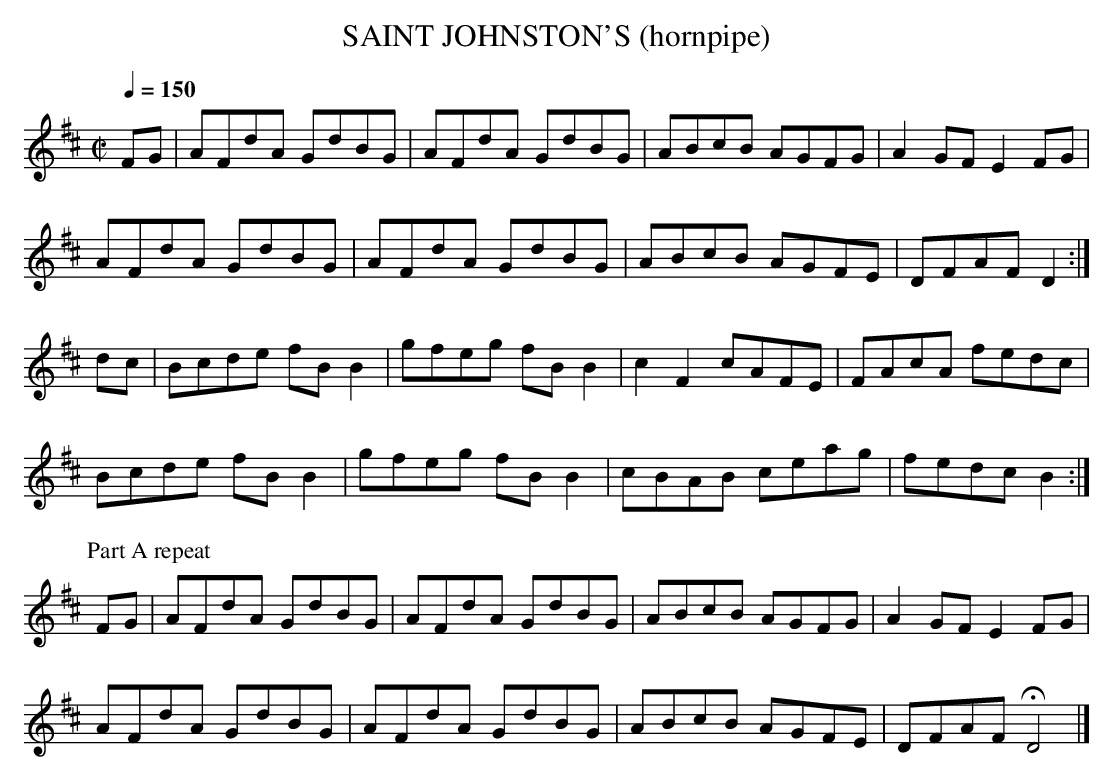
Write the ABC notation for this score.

X:1
T:SAINT JOHNSTON'S (hornpipe)
Q:1/4=150
M:C|
K:D
FG|AFdA GdBG|AFdA GdBG|ABcB AGFG|A2GF E2FG|
AFdA GdBG|AFdA GdBG|ABcB AGFE|DFAF D2 :|
dc|Bcde fBB2|gfeg fBB2|c2F2 cAFE|FAcA fedc|
Bcde fBB2|gfeg fBB2|cBAB ceag|fedc B2 :|
P:Part A repeat
FG|AFdA GdBG|AFdA GdBG|ABcB AGFG|A2GF E2FG|
AFdA GdBG|AFdA GdBG|ABcB AGFE|DFAF HD4|]
